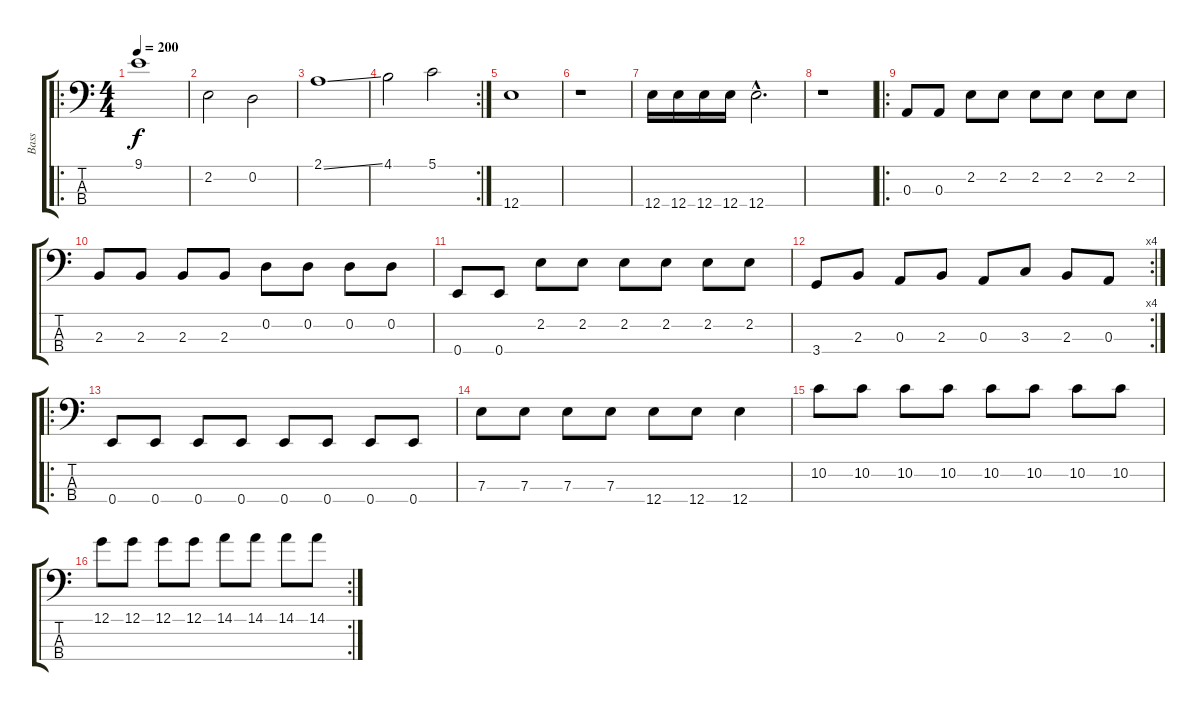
\track ("Bass" "Bass") {instrument electricbassfinger}
\staff {score tabs}
\tuning (G2 D2 A1 E1) {hide}
\ro
\ts (4 4)
\tempo 200
\clef f4
\ks c
9.1.1{dy f} |
2.2.2 0.2.2 |
2.1{ss}.1 |
\rc 2
4.1.2 5.1.2 |
12.4.1 |
r.1 |
12.4.16 12.4.16 12.4.16 12.4.16 12.4{hac}.2{d} |
r.1 |
\ro
0.3.8 0.3.8 2.2.8 2.2.8 2.2.8 2.2.8 2.2.8 2.2.8 |
2.3.8 2.3.8 2.3.8 2.3.8 0.2.8 0.2.8 0.2.8 0.2.8 |
0.4.8 0.4.8 2.2.8 2.2.8 2.2.8 2.2.8 2.2.8 2.2.8 |
\rc 4
3.4.8 2.3.8 0.3.8 2.3.8 0.3.8 3.3.8 2.3.8 0.3.8 |
\ro
0.4.8 0.4.8 0.4.8 0.4.8 0.4.8 0.4.8 0.4.8 0.4.8 |
7.3.8 7.3.8 7.3.8 7.3.8 12.4.8 12.4.8 12.4.4 |
10.2.8 10.2.8 10.2.8 10.2.8 10.2.8 10.2.8 10.2.8 10.2.8 |
\rc 2
12.1.8 12.1.8 12.1.8 12.1.8 14.1.8 14.1.8 14.1.8 14.1.8
